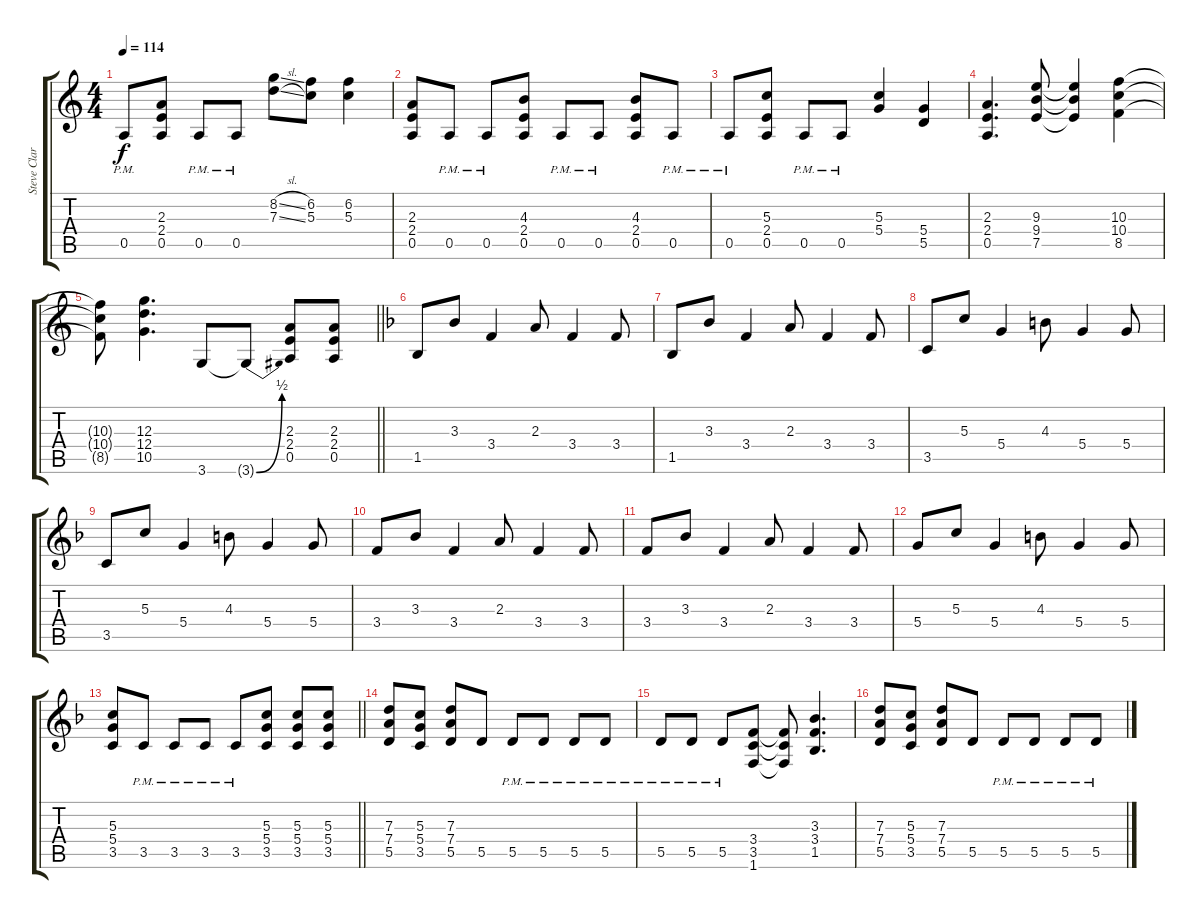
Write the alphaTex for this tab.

\track ("Steve Clark" "Steve Clar") {instrument acousticguitarsteel}
\staff {score tabs}
\tuning (E4 B3 G3 D3 A2 E2) {hide}
\ts (4 4)
\tempo 114
\clef g2
\ks c
0.5{pm}.8{dy f} (2.3 2.4 0.5).8 0.5{pm}.8 0.5{pm}.8 (8.2{sl} 7.3{sl}).8 (6.2 5.3).8 (6.2 5.3).4 |
(2.3 2.4 0.5).8 0.5{pm}.8 0.5{pm}.8 (4.3 2.4 0.5).8 0.5{pm}.8 0.5{pm}.8 (4.3 2.4 0.5).8 0.5{pm}.8 |
0.5{pm}.8 (5.3 2.4 0.5).8 0.5{pm}.8 0.5{pm}.8 (5.3 5.4).4 (5.4 5.5).4 |
(2.3 2.4 0.5).4{d} (9.3 9.4 7.5).8 (9.3{t} 9.4{t} 7.5{t}).4 (10.3 10.4 8.5).4 |
\barLineRight lightlight
(10.3{t} 10.4{t} 8.5{t}).8 (12.3 12.4 10.5).4{d} 3.6.8 3.6{be (bend 0 0 60 2) t}.8 (2.3 2.4 0.5).8 (2.3 2.4 0.5).8 |
\ks dminor
1.5.8 3.3.8 3.4.4 2.3.8 3.4.4 3.4.8 |
1.5.8 3.3.8 3.4.4 2.3.8 3.4.4 3.4.8 |
3.5.8 5.3.8 5.4.4 4.3.8 5.4.4 5.4.8 |
3.5.8 5.3.8 5.4.4 4.3.8 5.4.4 5.4.8 |
3.4.8 3.3.8 3.4.4 2.3.8 3.4.4 3.4.8 |
3.4.8 3.3.8 3.4.4 2.3.8 3.4.4 3.4.8 |
5.4.8 5.3.8 5.4.4 4.3.8 5.4.4 5.4.8 |
\barLineRight lightlight
(5.3 5.4 3.5).8 3.5{pm}.8 3.5{pm}.8 3.5{pm}.8 3.5{pm}.8 (5.3 5.4 3.5).8 (5.3 5.4 3.5).8 (5.3 5.4 3.5).8 |
(7.3 7.4 5.5).8 (5.3 5.4 3.5).8 (7.3 7.4 5.5).8 5.5.8 5.5{pm}.8 5.5{pm}.8 5.5{pm}.8 5.5{pm}.8 |
5.5{pm}.8 5.5{pm}.8 5.5{pm}.8 (3.4 3.5 1.6).8 (3.4{t} 3.5{t} 1.6{t}).8 (3.3 3.4 1.5).4{d} |
(7.3 7.4 5.5).8 (5.3 5.4 3.5).8 (7.3 7.4 5.5).8 5.5.8 5.5{pm}.8 5.5{pm}.8 5.5{pm}.8 5.5{pm}.8
